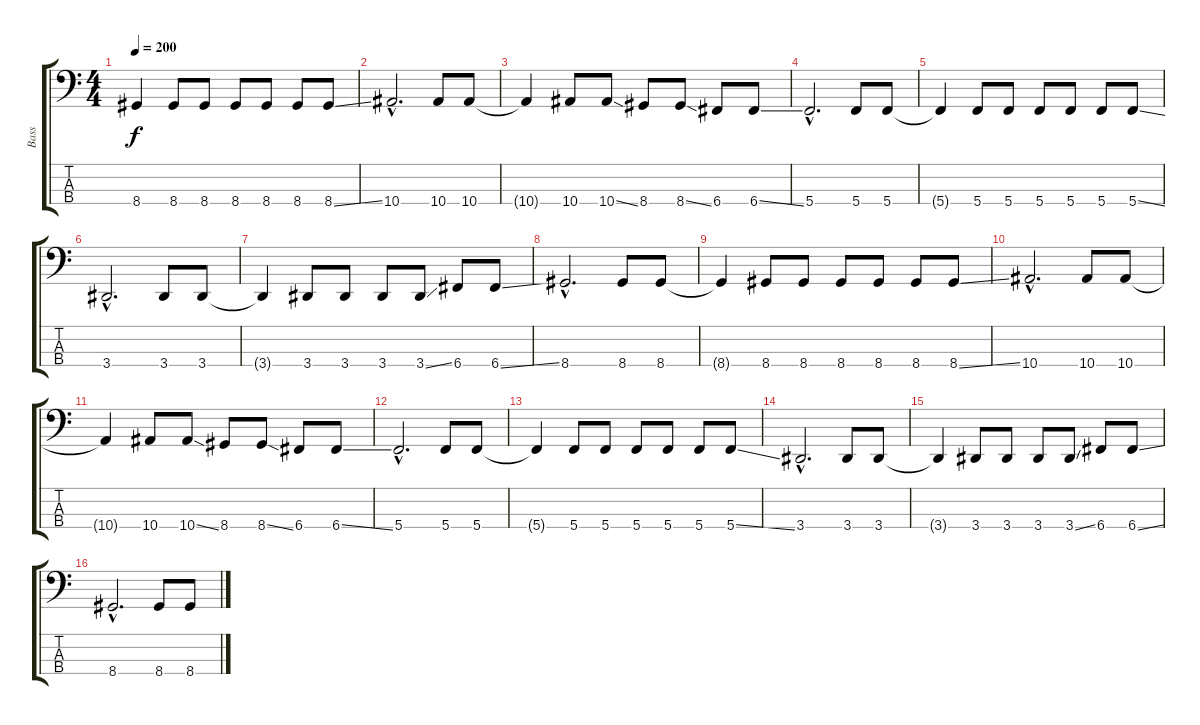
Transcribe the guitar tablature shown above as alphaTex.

\track ("Bass" "Bass") {instrument electricbassfinger}
\staff {score tabs}
\tuning (F2 C2 G1 C1) {hide}
\ts (4 4)
\tempo 200
\clef f4
\ks c
8.4{t}.4{dy f} 8.4.8 8.4.8 8.4.8 8.4.8 8.4.8 8.4{ss}.8 |
10.4{hac}.2{d} 10.4.8 10.4.8 |
10.4{t}.4 10.4.8 10.4{ss}.8 8.4.8 8.4{ss}.8 6.4.8 6.4{ss}.8 |
5.4{hac}.2{d} 5.4.8 5.4.8 |
5.4{t}.4 5.4.8 5.4.8 5.4.8 5.4.8 5.4.8 5.4{ss}.8 |
3.4{hac}.2{d} 3.4.8 3.4.8 |
3.4{t}.4 3.4.8 3.4.8 3.4.8 3.4{ss}.8 6.4.8 6.4{ss}.8 |
8.4{hac}.2{d} 8.4.8 8.4.8 |
8.4{t}.4 8.4.8 8.4.8 8.4.8 8.4.8 8.4.8 8.4{ss}.8 |
10.4{hac}.2{d} 10.4.8 10.4.8 |
10.4{t}.4 10.4.8 10.4{ss}.8 8.4.8 8.4{ss}.8 6.4.8 6.4{ss}.8 |
5.4{hac}.2{d} 5.4.8 5.4.8 |
5.4{t}.4 5.4.8 5.4.8 5.4.8 5.4.8 5.4.8 5.4{ss}.8 |
3.4{hac}.2{d} 3.4.8 3.4.8 |
3.4{t}.4 3.4.8 3.4.8 3.4.8 3.4{ss}.8 6.4.8 6.4{ss}.8 |
8.4{hac}.2{d} 8.4.8 8.4.8
